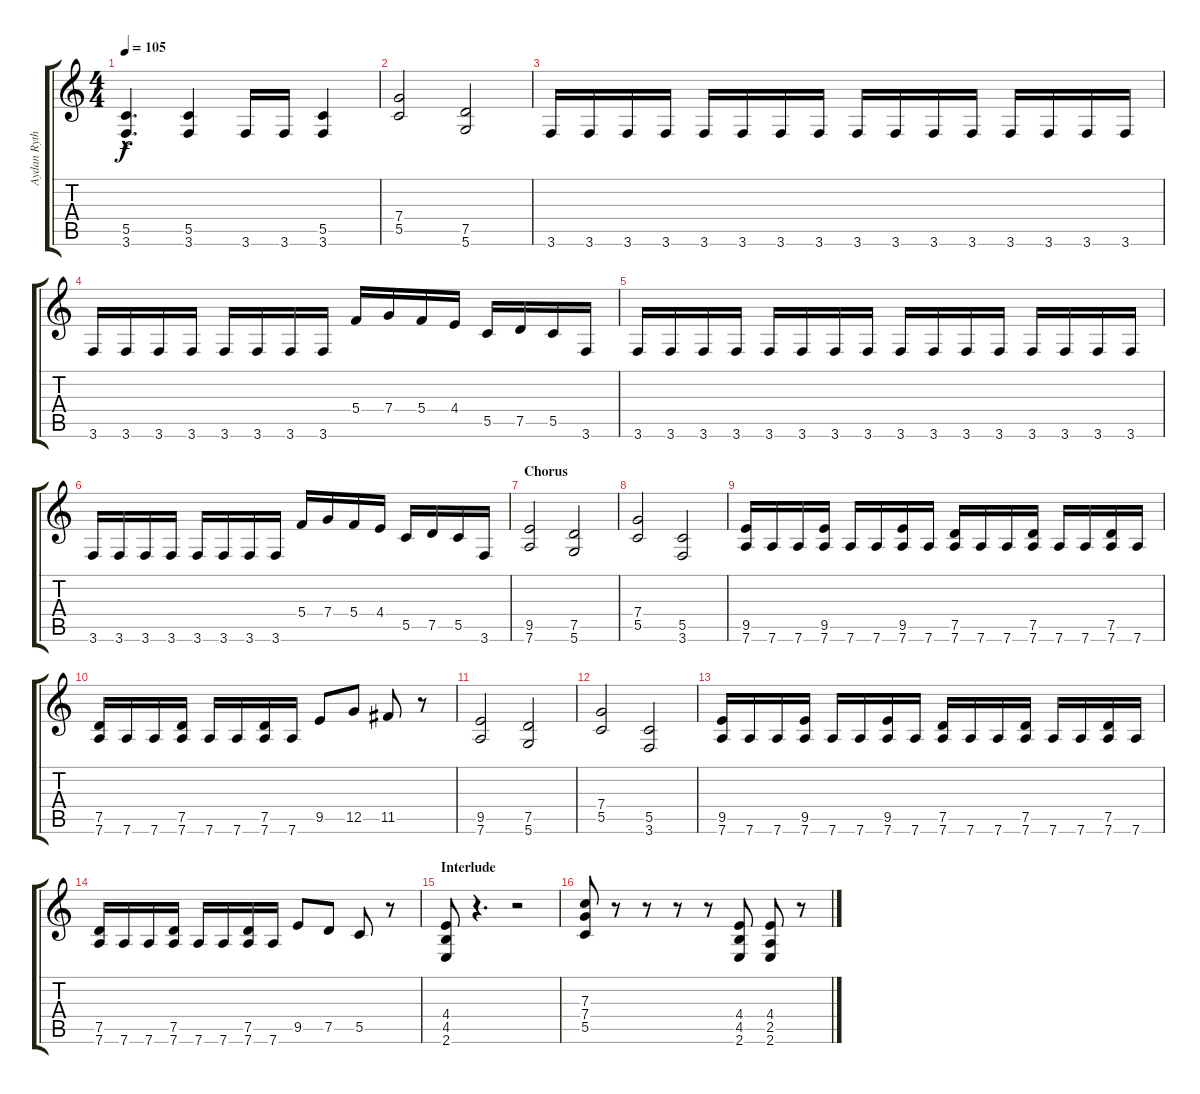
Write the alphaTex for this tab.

\track ("Aydan Rythm" "Aydan Ryth") {instrument distortionguitar}
\staff {score tabs}
\tuning (D4 A3 F3 C3 G2 D2) {hide}
\ts (4 4)
\tempo 105
\clef g2
\ks c
(5.5{hac} 3.6{hac}).4{d dy f} (5.5 3.6).4 3.6.16 3.6.16 (5.5 3.6).4 |
(7.4 5.5).2 (7.5 5.6).2 |
3.6.16 3.6.16 3.6.16 3.6.16 3.6.16 3.6.16 3.6.16 3.6.16 3.6.16 3.6.16 3.6.16 3.6.16 3.6.16 3.6.16 3.6.16 3.6.16 |
3.6.16 3.6.16 3.6.16 3.6.16 3.6.16 3.6.16 3.6.16 3.6.16 5.4.16 7.4.16 5.4.16 4.4.16 5.5.16 7.5.16 5.5.16 3.6.16 |
3.6.16 3.6.16 3.6.16 3.6.16 3.6.16 3.6.16 3.6.16 3.6.16 3.6.16 3.6.16 3.6.16 3.6.16 3.6.16 3.6.16 3.6.16 3.6.16 |
3.6.16 3.6.16 3.6.16 3.6.16 3.6.16 3.6.16 3.6.16 3.6.16 5.4.16 7.4.16 5.4.16 4.4.16 5.5.16 7.5.16 5.5.16 3.6.16 |
\section ("" "Chorus")
(9.5 7.6).2 (7.5 5.6).2 |
(7.4 5.5).2 (5.5 3.6).2 |
(9.5 7.6).16 7.6.16 7.6.16 (9.5 7.6).16 7.6.16 7.6.16 (9.5 7.6).16 7.6.16 (7.5 7.6).16 7.6.16 7.6.16 (7.5 7.6).16 7.6.16 7.6.16 (7.5 7.6).16 7.6.16 |
(7.5 7.6).16 7.6.16 7.6.16 (7.5 7.6).16 7.6.16 7.6.16 (7.5 7.6).16 7.6.16 9.5.8 12.5.8 11.5.8 r.8 |
(9.5 7.6).2 (7.5 5.6).2 |
(7.4 5.5).2 (5.5 3.6).2 |
(9.5 7.6).16 7.6.16 7.6.16 (9.5 7.6).16 7.6.16 7.6.16 (9.5 7.6).16 7.6.16 (7.5 7.6).16 7.6.16 7.6.16 (7.5 7.6).16 7.6.16 7.6.16 (7.5 7.6).16 7.6.16 |
(7.5 7.6).16 7.6.16 7.6.16 (7.5 7.6).16 7.6.16 7.6.16 (7.5 7.6).16 7.6.16 9.5.8 7.5.8 5.5.8 r.8 |
\section ("" "Interlude")
(4.4 4.5 2.6).8 r.4{d} r.2 |
(7.3 7.4 5.5).8 r.8 r.8 r.8 r.8 (4.4 4.5 2.6).8 (4.4 2.5 2.6).8 r.8
